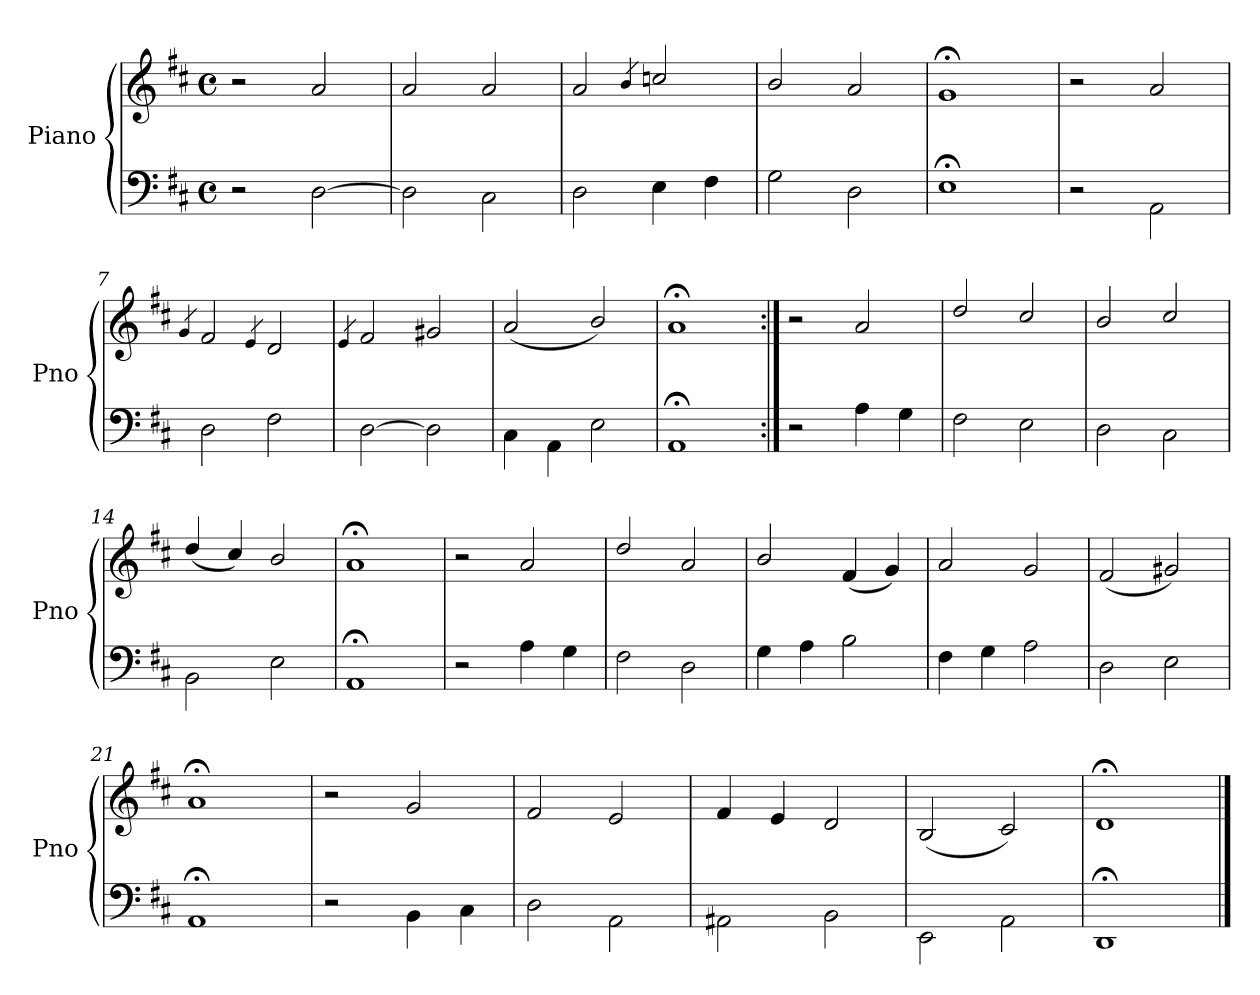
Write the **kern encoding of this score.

**kern	**kern
*part1	*part1
*staff2	*staff1
*I"Piano	*
*I'Pno	*
*clefF4	*clefG2
*k[f#c#]	*k[f#c#]
*D:	*D:
*M4/4	*M4/4
*met(c)	*met(c)
=1	=1
2r	2r
[<2D\	2a/
=2	=2
2D\]	2a/
2C#\	2a/
=3	=3
2D\	2a/
.	4qb/
4E\	2ccn/
4F#\	.
=4	=4
2G\	2b/
2D\	2a/
=5	=5
1E;\	1g;</
=6	=6
2r	2r
2AA\	2a/
=7	=7
.	4qg/
2D\	2f#/
.	4qe/
2F#\	2d/
=8	=8
.	4qe/
[<2D\	2f#/
2D\]	2g#X/
=9	=9
4C#\	(2a/
4AA\	.
2E\	2b/)
=10	=10
1AA;\	1a;</
!!LO:PB:g=z
=11:|!	=11:|!
2r	2r
4A\	2a/
4G\	.
=12	=12
2F#\	2dd/
2E\	2cc#/
=13	=13
2D\	2b/
2C#\	2cc#/
=14	=14
2BB\	(4dd/
.	4cc#/)
2E\	2b/
=15	=15
1AA;\	1a;</
=16	=16
2r	2r
4A\	2a/
4G\	.
=17	=17
2F#\	2dd/
2D\	2a/
=18	=18
4G\	2b/
4A\	.
2B\	(4f#/
.	4g/)
=19	=19
4F#\	2a/
4G\	.
2A\	2g/
=20	=20
2D\	(2f#/
2E\	2g#X/)
=21	=21
1AA;\	1a;</
!!LO:LB:g=z
=22	=22
2r	2r
4BB\	2g/
4C#\	.
=23	=23
2D\	2f#/
2AA\	2e/
=24	=24
2AA#X\	4f#/
.	4e/
2BB\	2d/
=25	=25
2EE\	(2B/
2AA\	2c#/)
=26	=26
1DD;\	1d;</
==	==
*-	*-
